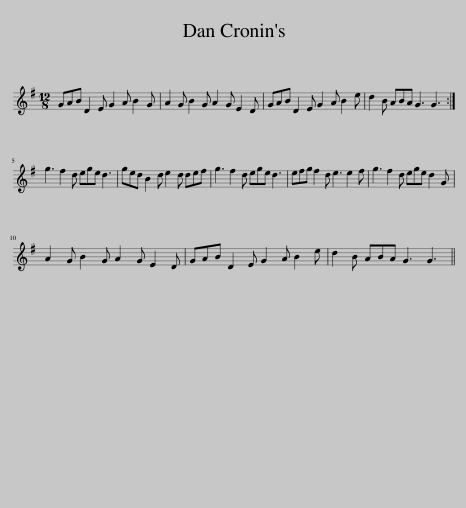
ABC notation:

X:1
L:1/8
M:12/8
I:linebreak $
K:G
V:1 treble
V:1
 GAB D2 E G2 A B2 G | A2 G B2 G A2 G E2 D | GAB D2 E G2 A B2 e | d2 B ABA G3 G3 :|$ g3 f2 d ege d3 | %5
 ged B2 d e2 d def | g3 f2 d ege d3 | efg f2 d e3 e2 f | g3 f2 d ege d2 G |$ A2 G B2 G A2 G E2 D | %10
 GAB D2 E G2 A B2 e | d2 B ABA G3 G3 || %12
